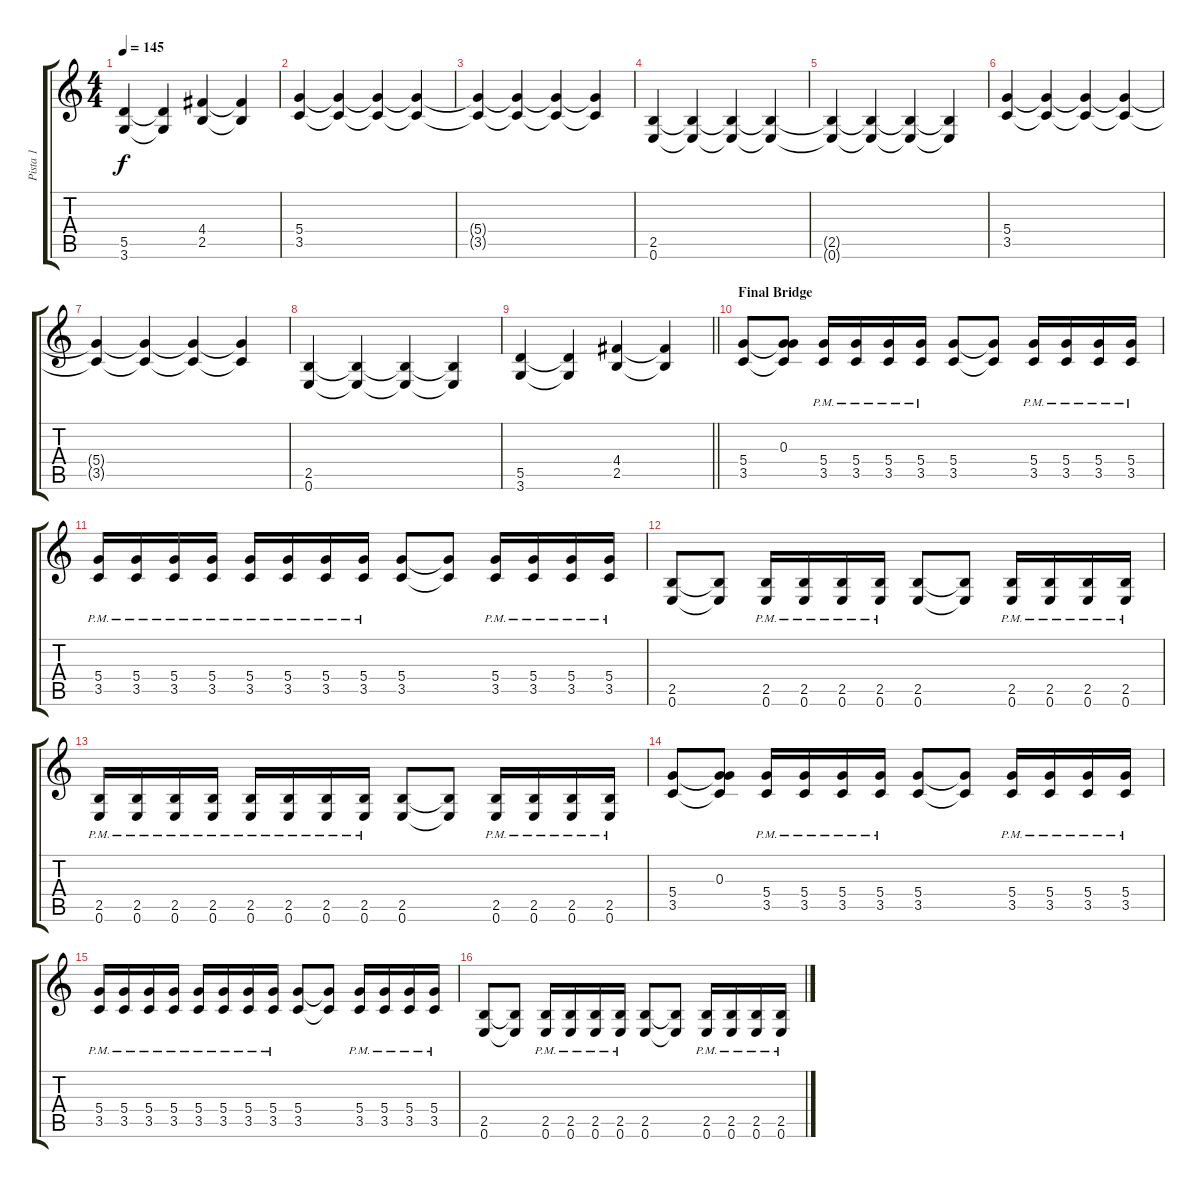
\track ("Pista 1" "Pista 1") {instrument overdrivenguitar}
\staff {score tabs}
\tuning (E4 B3 G3 D3 A2 E2) {hide}
\ts (4 4)
\tempo 145
\clef g2
\ks c
(5.5 3.6).4{dy f} (5.5{t} 3.6{t}).4 (4.4 2.5).4 (4.4{t} 2.5{t}).4 |
(5.4 3.5).4 (5.4{t} 3.5{t}).4 (5.4{t} 3.5{t}).4 (5.4{t} 3.5{t}).4 |
(5.4{t} 3.5{t}).4 (5.4{t} 3.5{t}).4 (5.4{t} 3.5{t}).4 (5.4{t} 3.5{t}).4 |
(2.5 0.6).4 (2.5{t} 0.6{t}).4 (2.5{t} 0.6{t}).4 (2.5{t} 0.6{t}).4 |
(2.5{t} 0.6{t}).4 (2.5{t} 0.6{t}).4 (2.5{t} 0.6{t}).4 (2.5{t} 0.6{t}).4 |
(5.4 3.5).4 (5.4{t} 3.5{t}).4 (5.4{t} 3.5{t}).4 (5.4{t} 3.5{t}).4 |
(5.4{t} 3.5{t}).4 (5.4{t} 3.5{t}).4 (5.4{t} 3.5{t}).4 (5.4{t} 3.5{t}).4 |
(2.5 0.6).4 (2.5{t} 0.6{t}).4 (2.5{t} 0.6{t}).4 (2.5{t} 0.6{t}).4 |
\barLineRight lightlight
(5.5 3.6).4 (5.5{t} 3.6{t}).4 (4.4 2.5).4 (4.4{t} 2.5{t}).4 |
\section ("" "Final Bridge")
(5.4 3.5).8 (0.3 5.4{t} 3.5{t}).8 (5.4{pm} 3.5{pm}).16 (5.4{pm} 3.5{pm}).16 (5.4{pm} 3.5{pm}).16 (5.4{pm} 3.5{pm}).16 (5.4 3.5).8 (5.4{t} 3.5{t}).8 (5.4{pm} 3.5{pm}).16 (5.4{pm} 3.5{pm}).16 (5.4{pm} 3.5{pm}).16 (5.4{pm} 3.5{pm}).16 |
(5.4{pm} 3.5{pm}).16 (5.4{pm} 3.5{pm}).16 (5.4{pm} 3.5{pm}).16 (5.4{pm} 3.5{pm}).16 (5.4{pm} 3.5{pm}).16 (5.4{pm} 3.5{pm}).16 (5.4{pm} 3.5{pm}).16 (5.4{pm} 3.5{pm}).16 (5.4 3.5).8 (5.4{t} 3.5{t}).8 (5.4{pm} 3.5{pm}).16 (5.4{pm} 3.5{pm}).16 (5.4{pm} 3.5{pm}).16 (5.4{pm} 3.5{pm}).16 |
(2.5 0.6).8 (2.5{t} 0.6{t}).8 (2.5{pm} 0.6{pm}).16 (2.5{pm} 0.6{pm}).16 (2.5{pm} 0.6{pm}).16 (2.5{pm} 0.6{pm}).16 (2.5 0.6).8 (2.5{t} 0.6{t}).8 (2.5{pm} 0.6{pm}).16 (2.5{pm} 0.6{pm}).16 (2.5{pm} 0.6{pm}).16 (2.5{pm} 0.6{pm}).16 |
(2.5{pm} 0.6{pm}).16 (2.5{pm} 0.6{pm}).16 (2.5{pm} 0.6{pm}).16 (2.5{pm} 0.6{pm}).16 (2.5{pm} 0.6{pm}).16 (2.5{pm} 0.6{pm}).16 (2.5{pm} 0.6{pm}).16 (2.5{pm} 0.6{pm}).16 (2.5 0.6).8 (2.5{t} 0.6{t}).8 (2.5{pm} 0.6{pm}).16 (2.5{pm} 0.6{pm}).16 (2.5{pm} 0.6{pm}).16 (2.5{pm} 0.6{pm}).16 |
(5.4 3.5).8 (0.3 5.4{t} 3.5{t}).8 (5.4{pm} 3.5{pm}).16 (5.4{pm} 3.5{pm}).16 (5.4{pm} 3.5{pm}).16 (5.4{pm} 3.5{pm}).16 (5.4 3.5).8 (5.4{t} 3.5{t}).8 (5.4{pm} 3.5{pm}).16 (5.4{pm} 3.5{pm}).16 (5.4{pm} 3.5{pm}).16 (5.4{pm} 3.5{pm}).16 |
(5.4{pm} 3.5{pm}).16 (5.4{pm} 3.5{pm}).16 (5.4{pm} 3.5{pm}).16 (5.4{pm} 3.5{pm}).16 (5.4{pm} 3.5{pm}).16 (5.4{pm} 3.5{pm}).16 (5.4{pm} 3.5{pm}).16 (5.4{pm} 3.5{pm}).16 (5.4 3.5).8 (5.4{t} 3.5{t}).8 (5.4{pm} 3.5{pm}).16 (5.4{pm} 3.5{pm}).16 (5.4{pm} 3.5{pm}).16 (5.4{pm} 3.5{pm}).16 |
(2.5 0.6).8 (2.5{t} 0.6{t}).8 (2.5{pm} 0.6{pm}).16 (2.5{pm} 0.6{pm}).16 (2.5{pm} 0.6{pm}).16 (2.5{pm} 0.6{pm}).16 (2.5 0.6).8 (2.5{t} 0.6{t}).8 (2.5{pm} 0.6{pm}).16 (2.5{pm} 0.6{pm}).16 (2.5{pm} 0.6{pm}).16 (2.5{pm} 0.6{pm}).16
